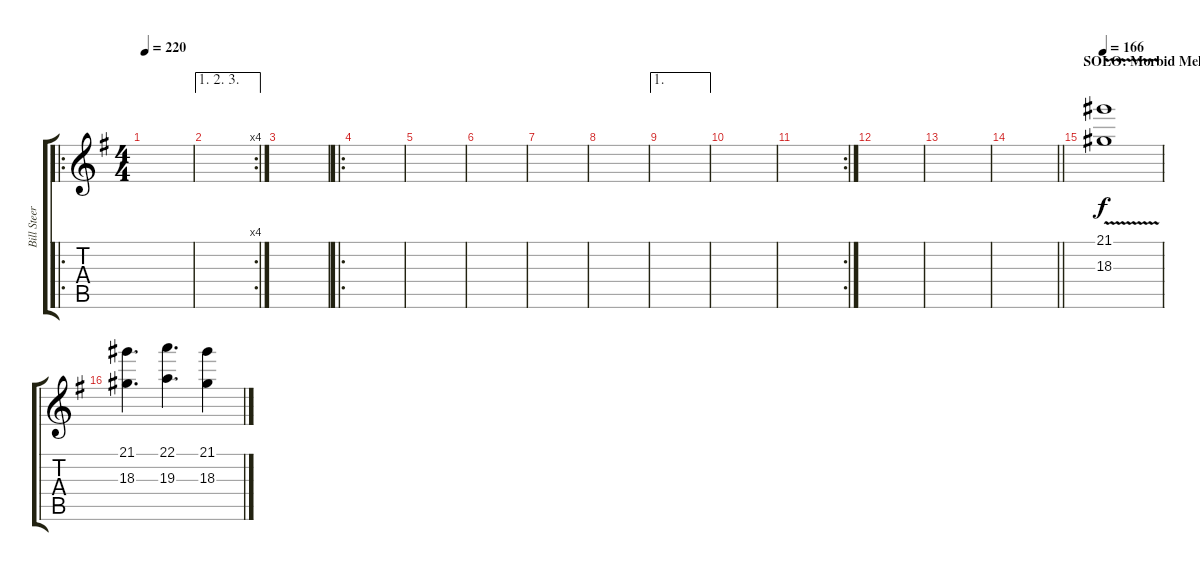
\track ("Bill Steer (Guitar 3)" "Bill Steer") {instrument distortionguitar}
\staff {score tabs}
\tuning (B3 Gb3 D3 A2 E2 B1) {hide}
\ro
\ts (4 4)
\tempo 220
\clef g2
\ks g
|
\ae (1 2 3)
\rc 4
|
|
\ro
|
|
|
|
|
\ae 1
|
|
\rc 2
|
|
|
\barLineRight lightlight
|
\section ("" "SOLO: Morbid Melody For The Deceased With Salt To Taste")
\tempo 166
(21.1{v} 18.3{v}).1 |
(21.1 18.3).4{d} (22.1 19.3).4{d} (21.1 18.3).4
